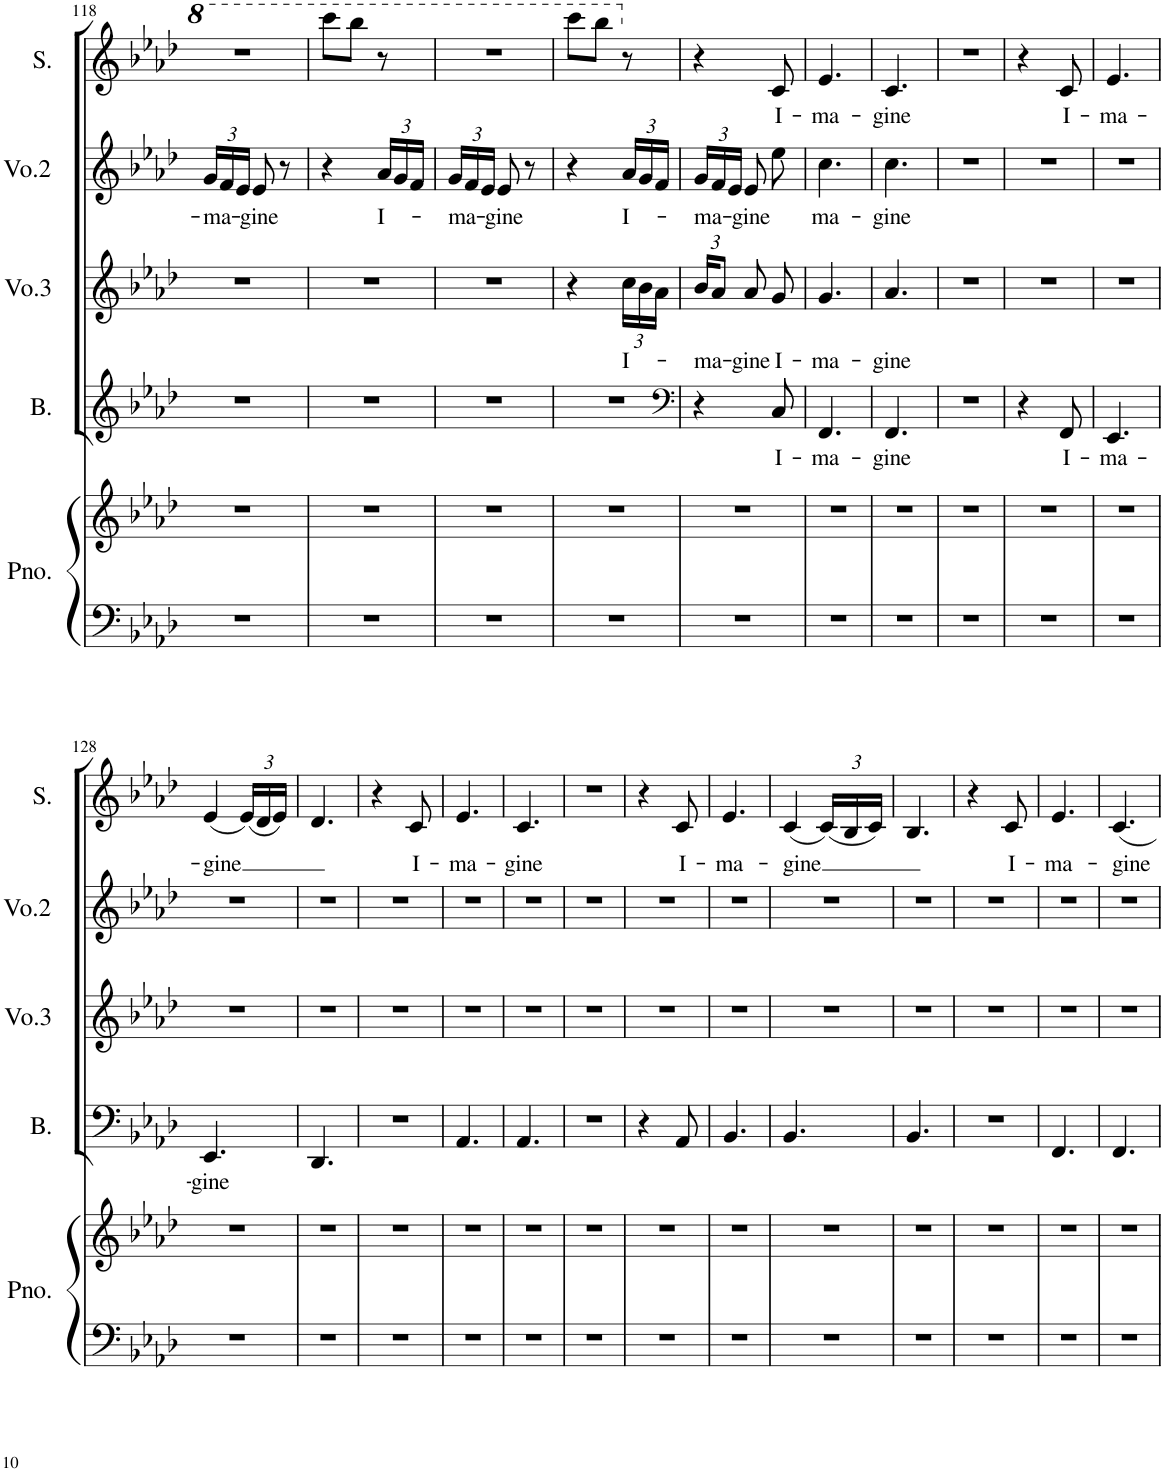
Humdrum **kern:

**kern	**kern	**kern	**text	**kern	**text	**kern	**text	**kern	**text
*part5	*part5	*part4	*part4	*part3	*part3	*part2	*part2	*part1	*part1
*staff6	*staff5	*staff4	*staff4	*staff3	*staff3	*staff2	*staff2	*staff1	*staff1
*I"Piano	*	*I"Bass	*	*I"Voice 3	*	*I"Voice 2	*	*I"Solo	*
*I'Pno.	*	*I'B.	*	*I'Vo.3	*	*I'Vo.2	*	*I'S.	*
!!LO:PB:g=z
*clefF4	*clefG2	*clefG2	*	*clefG2	*	*clefG2	*	*clefG2	*
*	*	*Trd7c12	*	*	*	*	*	*	*
*k[b-e-a-d-]	*k[b-e-a-d-]	*k[b-e-a-d-]	*	*k[b-e-a-d-]	*	*k[b-e-a-d-]	*	*k[b-e-a-d-]	*
*M3/8	*M3/8	*M3/8	*	*M3/8	*	*M3/8	*	*M3/8	*
*	*	*	*	*	*	*Xbrackettup	*	*	*
=118	=118	=118	=118	=118	=118	=118	=118	=118	=118
!	!	!	!	!	!	!	!LO:LY:b	!	!
4.r	4.r	4.r	.	4.r	.	24g/LL	-ma-	4.r	.
.	.	.	.	.	.	24f/	.	.	.
.	.	.	.	.	.	24e-/JJ	.	.	.
!	!	!	!	!	!	!	!LO:LY:b	!	!
.	.	.	.	.	.	8e-/	-gine	.	.
.	.	.	.	.	.	8r	.	.	.
=119	=119	=119	=119	=119	=119	=119	=119	=119	=119
4.r	4.r	4.r	.	4.r	.	4r	.	8cccc\L	.
.	.	.	.	.	.	.	.	8bbb-\J	.
!	!	!	!	!	!	!	!LO:LY:b	!	!
.	.	.	.	.	.	24a-/LL	I-	8r	.
.	.	.	.	.	.	24g/	.	.	.
.	.	.	.	.	.	24f/JJ	.	.	.
=120	=120	=120	=120	=120	=120	=120	=120	=120	=120
!	!	!	!	!	!	!	!LO:LY:b	!	!
4.r	4.r	4.r	.	4.r	.	24g/LL	-ma-	4.r	.
.	.	.	.	.	.	24f/	.	.	.
.	.	.	.	.	.	24e-/JJ	.	.	.
!	!	!	!	!	!	!	!LO:LY:b	!	!
.	.	.	.	.	.	8e-/	-gine	.	.
.	.	.	.	.	.	8r	.	.	.
=121	=121	=121	=121	=121	=121	=121	=121	=121	=121
4.r	4.r	4.r	.	4r	.	4r	.	8cccc\L	.
.	.	.	.	.	.	.	.	8bbb-\J	.
*	*	*	*	*Xbrackettup	*	*	*	*	*
!	!	!	!	!	!LO:LY:b	!	!LO:LY:b	!	!
.	.	.	.	24cc\LL	I-	24a-/LL	I-	8r	.
.	.	.	.	24b-\	.	24g/	.	.	.
.	.	.	.	24a-\JJ	.	24f/JJ	.	.	.
=122	=122	=122	=122	=122	=122	=122	=122	=122	=122
*	*	*clefF4	*	*	*	*	*	*	*
!	!	!	!	!	!LO:LY:b	!	!LO:LY:b	!	!
4.r	4.r	4r	.	24b-/KL	-ma-	24g/LL	-ma-	4r	.
.	.	.	.	12a-/J	.	24f/	.	.	.
.	.	.	.	.	.	24e-/JJ	.	.	.
!	!	!	!	!	!LO:LY:b	!	!LO:LY:b	!	!
.	.	.	.	8a-/	-gine	8e-/	-gine	.	.
!	!	!	!LO:LY:b	!	!LO:LY:b	!	!	!	!LO:LY:b
.	.	8C/	I-	8g/	I-	8ee-\	.	8c/	I-
=123	=123	=123	=123	=123	=123	=123	=123	=123	=123
!	!	!	!LO:LY:b	!	!LO:LY:b	!	!LO:LY:b	!	!LO:LY:b
4.r	4.r	4.FF/	-ma-	4.g/	-ma-	4.cc\	-ma-	4.e-/	-ma-
=124	=124	=124	=124	=124	=124	=124	=124	=124	=124
!	!	!	!LO:LY:b	!	!LO:LY:b	!	!LO:LY:b	!	!LO:LY:b
4.r	4.r	4.FF/	-gine	4.a-/	-gine	4.cc\	-gine	4.c/	-gine
=125	=125	=125	=125	=125	=125	=125	=125	=125	=125
4.r	4.r	4.r	.	4.r	.	4.r	.	4.r	.
=126	=126	=126	=126	=126	=126	=126	=126	=126	=126
4.r	4.r	4r	.	4.r	.	4.r	.	4r	.
!	!	!	!LO:LY:b	!	!	!	!	!	!LO:LY:b
.	.	8FF/	I-	.	.	.	.	8c/	I-
=127	=127	=127	=127	=127	=127	=127	=127	=127	=127
!	!	!	!LO:LY:b	!	!	!	!	!	!LO:LY:b
4.r	4.r	4.EE-/	-ma-	4.r	.	4.r	.	4.e-/	-ma-
!!LO:LB:g=z
=128	=128	=128	=128	=128	=128	=128	=128	=128	=128
!	!	!	!LO:LY:b	!	!	!	!	!	!LO:LY:b
4.r	4.r	4.EE-/	-gine	4.r	.	4.r	.	(4e-/	-gine
*	*	*	*	*	*	*	*	*Xbrackettup	*
.	.	.	.	.	.	.	.	(24e-/LL)	.
.	.	.	.	.	.	.	.	24d-/	.
.	.	.	.	.	.	.	.	24e-/JJ)	.
=129	=129	=129	=129	=129	=129	=129	=129	=129	=129
4.r	4.r	4.DD-/	.	4.r	.	4.r	.	4.d-/	.
=130	=130	=130	=130	=130	=130	=130	=130	=130	=130
4.r	4.r	4.r	.	4.r	.	4.r	.	4r	.
!	!	!	!	!	!	!	!	!	!LO:LY:b
.	.	.	.	.	.	.	.	8c/	I-
=131	=131	=131	=131	=131	=131	=131	=131	=131	=131
!	!	!	!	!	!	!	!	!	!LO:LY:b
4.r	4.r	4.AA-/	.	4.r	.	4.r	.	4.e-/	-ma-
=132	=132	=132	=132	=132	=132	=132	=132	=132	=132
!	!	!	!	!	!	!	!	!	!LO:LY:b
4.r	4.r	4.AA-/	.	4.r	.	4.r	.	4.c/	-gine
=133	=133	=133	=133	=133	=133	=133	=133	=133	=133
4.r	4.r	4.r	.	4.r	.	4.r	.	4.r	.
=134	=134	=134	=134	=134	=134	=134	=134	=134	=134
4.r	4.r	4r	.	4.r	.	4.r	.	4r	.
!	!	!	!	!	!	!	!	!	!LO:LY:b
.	.	8AA-/	.	.	.	.	.	8c/	I-
=135	=135	=135	=135	=135	=135	=135	=135	=135	=135
!	!	!	!	!	!	!	!	!	!LO:LY:b
4.r	4.r	4.BB-/	.	4.r	.	4.r	.	4.e-/	-ma-
=136	=136	=136	=136	=136	=136	=136	=136	=136	=136
!	!	!	!	!	!	!	!	!	!LO:LY:b
4.r	4.r	4.BB-/	.	4.r	.	4.r	.	(4c/	-gine
.	.	.	.	.	.	.	.	(24c/LL)	.
.	.	.	.	.	.	.	.	24B-/	.
.	.	.	.	.	.	.	.	24c/JJ)	.
=137	=137	=137	=137	=137	=137	=137	=137	=137	=137
4.r	4.r	4.BB-/	.	4.r	.	4.r	.	4.B-/	.
=138	=138	=138	=138	=138	=138	=138	=138	=138	=138
4.r	4.r	4.r	.	4.r	.	4.r	.	4r	.
!	!	!	!	!	!	!	!	!	!LO:LY:b
.	.	.	.	.	.	.	.	8c/	I-
=139	=139	=139	=139	=139	=139	=139	=139	=139	=139
!	!	!	!	!	!	!	!	!	!LO:LY:b
4.r	4.r	4.FF/	.	4.r	.	4.r	.	4.e-/	-ma-
=140	=140	=140	=140	=140	=140	=140	=140	=140	=140
!	!	!	!	!	!	!	!	!	!LO:LY:b
4.r	4.r	4.FF/	.	4.r	.	4.r	.	4.c/	-gine
=	=	=	=	=	=	=	=	=	=
*-	*-	*-	*-	*-	*-	*-	*-	*-	*-
